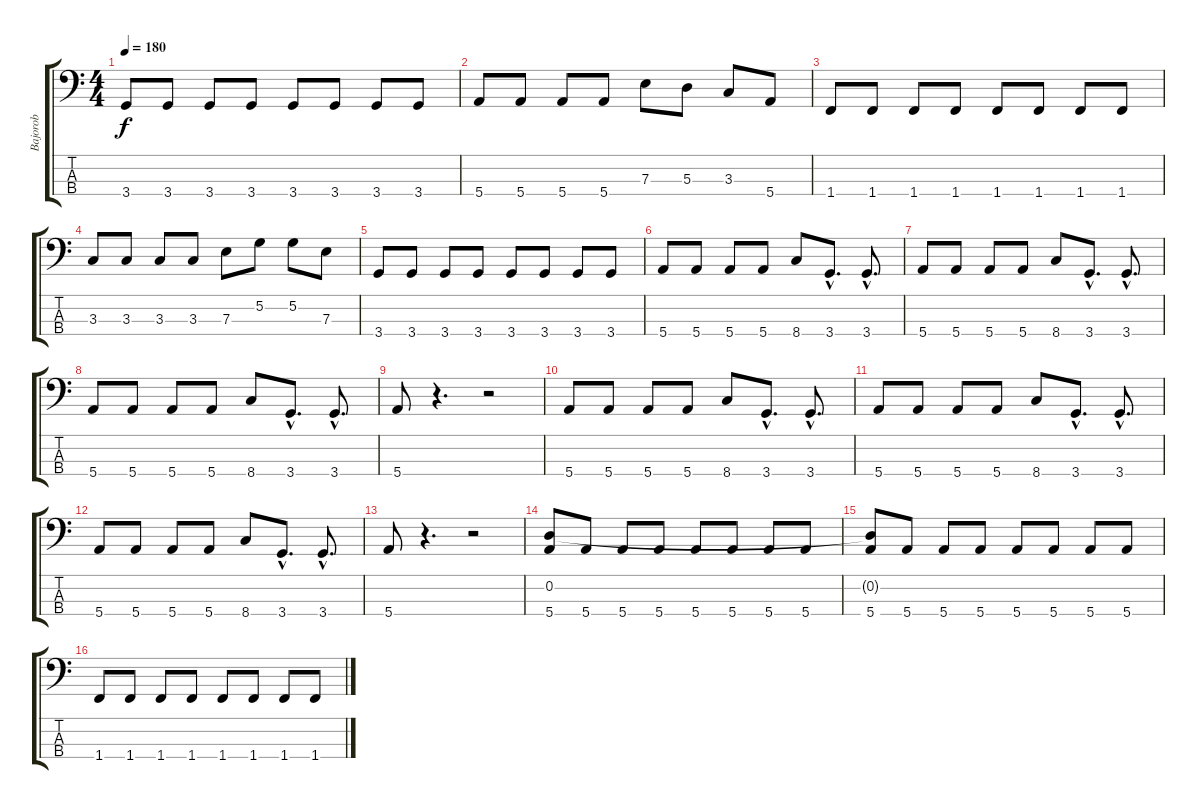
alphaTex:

\track ("Bajorob" "Bajorob") {instrument electricbasspick}
\staff {score tabs}
\tuning (G2 D2 A1 E1) {hide}
\ts (4 4)
\tempo 180
\clef f4
\ks c
3.4.8{dy f} 3.4.8 3.4.8 3.4.8 3.4.8 3.4.8 3.4.8 3.4.8 |
5.4.8 5.4.8 5.4.8 5.4.8 7.3.8 5.3.8 3.3.8 5.4.8 |
1.4.8 1.4.8 1.4.8 1.4.8 1.4.8 1.4.8 1.4.8 1.4.8 |
3.3.8 3.3.8 3.3.8 3.3.8 7.3.8 5.2.8 5.2.8 7.3.8 |
3.4.8 3.4.8 3.4.8 3.4.8 3.4.8 3.4.8 3.4.8 3.4.8 |
5.4.8 5.4.8 5.4.8 5.4.8 8.4.8 3.4{hac}.8{d} 3.4{hac}.8{d} |
5.4.8 5.4.8 5.4.8 5.4.8 8.4.8 3.4{hac}.8{d} 3.4{hac}.8{d} |
5.4.8 5.4.8 5.4.8 5.4.8 8.4.8 3.4{hac}.8{d} 3.4{hac}.8{d} |
5.4.8 r.4{d} r.2 |
5.4.8 5.4.8 5.4.8 5.4.8 8.4.8 3.4{hac}.8{d} 3.4{hac}.8{d} |
5.4.8 5.4.8 5.4.8 5.4.8 8.4.8 3.4{hac}.8{d} 3.4{hac}.8{d} |
5.4.8 5.4.8 5.4.8 5.4.8 8.4.8 3.4{hac}.8{d} 3.4{hac}.8{d} |
5.4.8 r.4{d} r.2 |
(0.2 5.4).8 5.4.8 5.4.8 5.4.8 5.4.8 5.4.8 5.4.8 5.4.8 |
(0.2{t} 5.4).8 5.4.8 5.4.8 5.4.8 5.4.8 5.4.8 5.4.8 5.4.8 |
1.4.8 1.4.8 1.4.8 1.4.8 1.4.8 1.4.8 1.4.8 1.4.8
